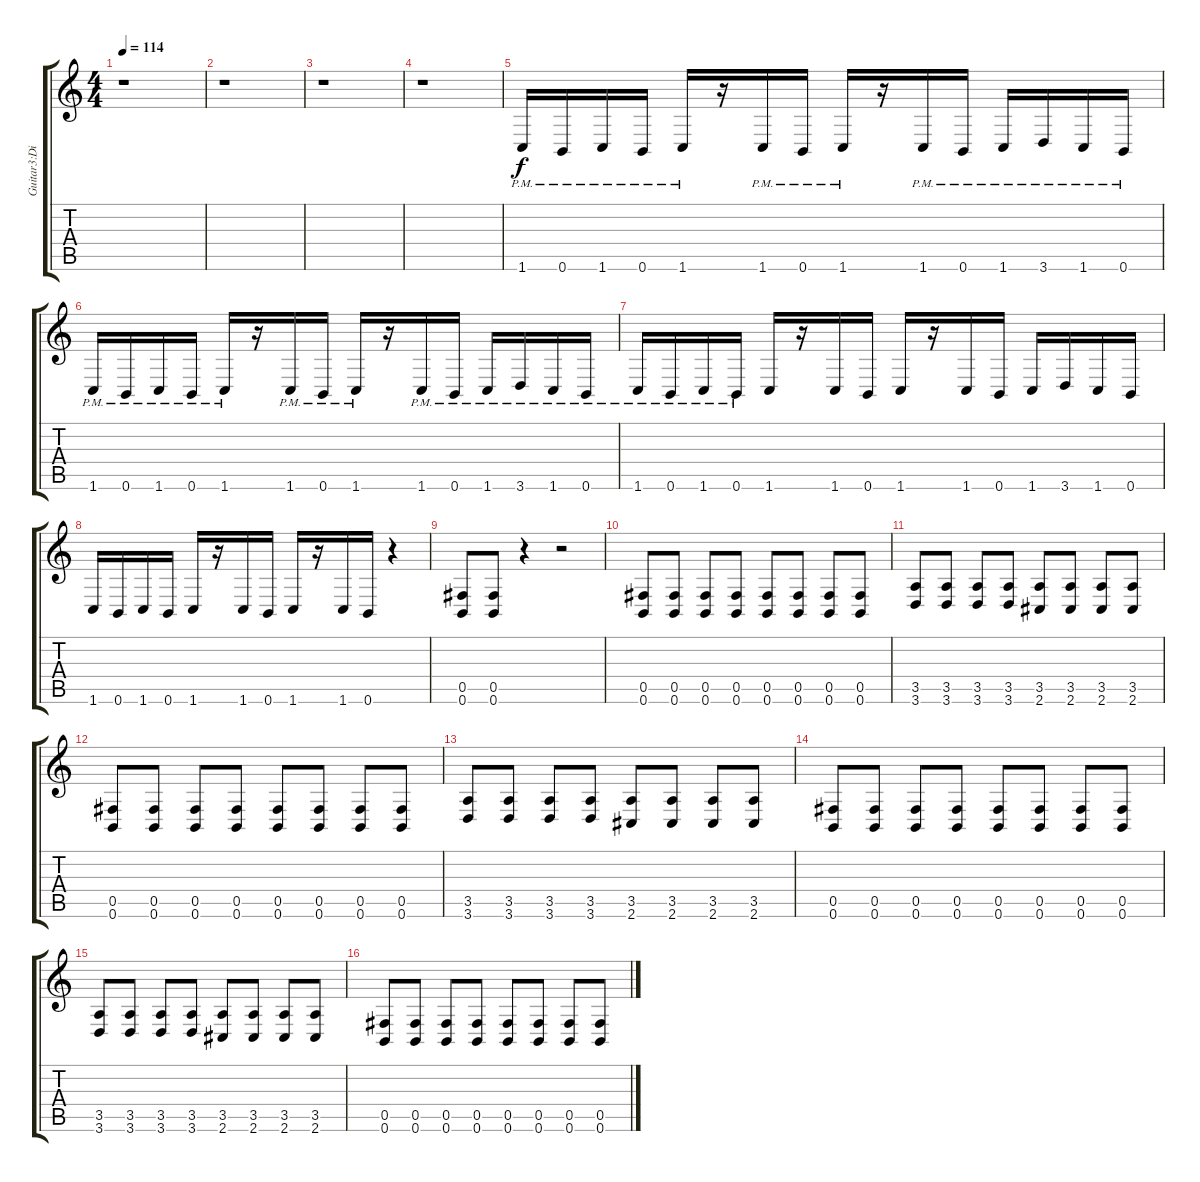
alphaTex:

\track ("Guitar3:Distortion<1 Half Down, 6th=B>" "Guitar3:Di") {instrument distortionguitar}
\staff {score tabs}
\tuning (Db4 Ab3 E3 B2 Gb2 B1) {hide}
\ts (4 4)
\tempo 114
\clef g2
\ks c
r.1{dy f} |
r.1 |
r.1 |
r.1 |
1.6{pm}.16 0.6{pm}.16 1.6{pm}.16 0.6{pm}.16 1.6{pm}.16 r.16 1.6{pm}.16 0.6{pm}.16 1.6{pm}.16 r.16 1.6{pm}.16 0.6{pm}.16 1.6{pm}.16 3.6{pm}.16 1.6{pm}.16 0.6{pm}.16 |
1.6{pm}.16 0.6{pm}.16 1.6{pm}.16 0.6{pm}.16 1.6{pm}.16 r.16 1.6{pm}.16 0.6{pm}.16 1.6{pm}.16 r.16 1.6{pm}.16 0.6{pm}.16 1.6{pm}.16 3.6{pm}.16 1.6{pm}.16 0.6{pm}.16 |
1.6{pm}.16 0.6{pm}.16 1.6{pm}.16 0.6{pm}.16 1.6.16 r.16 1.6.16 0.6.16 1.6.16 r.16 1.6.16 0.6.16 1.6.16 3.6.16 1.6.16 0.6.16 |
1.6.16 0.6.16 1.6.16 0.6.16 1.6.16 r.16 1.6.16 0.6.16 1.6.16 r.16 1.6.16 0.6.16 r.4 |
(0.5 0.6).8 (0.5 0.6).8 r.4 r.2 |
(0.5 0.6).8 (0.5 0.6).8 (0.5 0.6).8 (0.5 0.6).8 (0.5 0.6).8 (0.5 0.6).8 (0.5 0.6).8 (0.5 0.6).8 |
(3.5 3.6).8 (3.5 3.6).8 (3.5 3.6).8 (3.5 3.6).8 (3.5 2.6).8 (3.5 2.6).8 (3.5 2.6).8 (3.5 2.6).8 |
(0.5 0.6).8 (0.5 0.6).8 (0.5 0.6).8 (0.5 0.6).8 (0.5 0.6).8 (0.5 0.6).8 (0.5 0.6).8 (0.5 0.6).8 |
(3.5 3.6).8 (3.5 3.6).8 (3.5 3.6).8 (3.5 3.6).8 (3.5 2.6).8 (3.5 2.6).8 (3.5 2.6).8 (3.5 2.6).8 |
(0.5 0.6).8 (0.5 0.6).8 (0.5 0.6).8 (0.5 0.6).8 (0.5 0.6).8 (0.5 0.6).8 (0.5 0.6).8 (0.5 0.6).8 |
(3.5 3.6).8 (3.5 3.6).8 (3.5 3.6).8 (3.5 3.6).8 (3.5 2.6).8 (3.5 2.6).8 (3.5 2.6).8 (3.5 2.6).8 |
(0.5 0.6).8 (0.5 0.6).8 (0.5 0.6).8 (0.5 0.6).8 (0.5 0.6).8 (0.5 0.6).8 (0.5 0.6).8 (0.5 0.6).8
